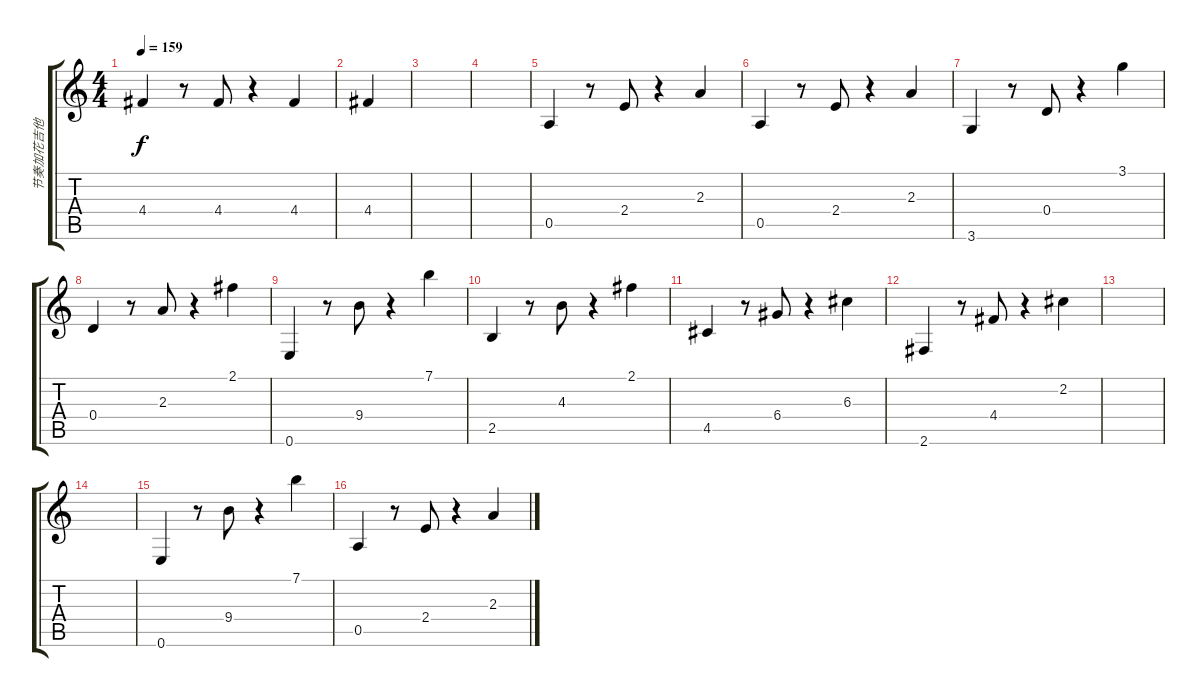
\track ("节奏加花吉他" "节奏加花吉他") {instrument overdrivenguitar}
\staff {score tabs}
\tuning (E4 B3 G3 D3 A2 E2) {hide}
\ts (4 4)
\tempo 159
\clef g2
\ks c
4.4.4{txt "" dy f} r.8 4.4.8 r.4 4.4.4 |
4.4.4 |
|
|
0.5.4 r.8 2.4.8 r.4 2.3.4 |
0.5.4 r.8 2.4.8 r.4 2.3.4 |
3.6.4 r.8 0.4.8 r.4 3.1.4 |
0.4.4 r.8 2.3.8 r.4 2.1.4 |
0.6.4 r.8 9.4.8 r.4 7.1.4 |
2.5.4 r.8 4.3.8 r.4 2.1.4 |
4.5.4 r.8 6.4.8 r.4 6.3.4 |
2.6.4 r.8 4.4.8 r.4 2.2.4 |
|
|
0.6.4 r.8 9.4.8 r.4 7.1.4 |
0.5.4 r.8 2.4.8 r.4 2.3.4
